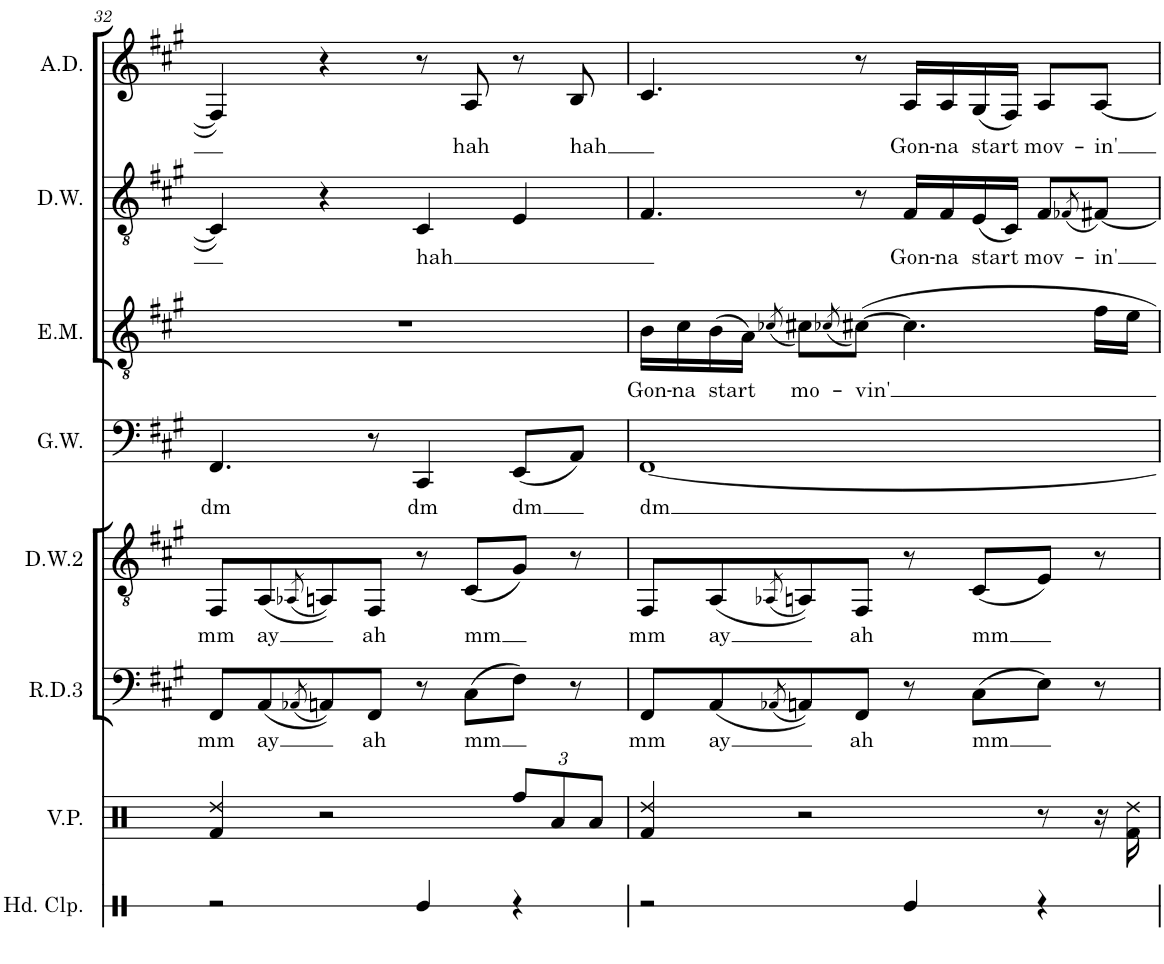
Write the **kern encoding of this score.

**kern	**text	**kern	**text	**kern	**text	**kern	**text	**kern	**text	**kern	**text
*part6	*part6	*part5	*part5	*part4	*part4	*part3	*part3	*part2	*part2	*part1	*part1
*staff6	*staff6	*staff5	*staff5	*staff4	*staff4	*staff3	*staff3	*staff2	*staff2	*staff1	*staff1
*I"Rocky DeMayo 3	*	*I"Daniel Wood 2	*	*I"Gary Warren	*	*I"Elijah Morman	*	*I"Daniel Wood	*	*I"Ayana Diaz	*
*I'R.D.3	*	*I'D.W.2	*	*I'G.W.	*	*I'E.M.	*	*I'D.W.	*	*I'A.D.	*
!!LO:PB:g=z
*clefF4	*	*clefGv2	*	*clefF4	*	*clefGv2	*	*clefGv2	*	*clefG2	*
*k[f#c#g#]	*	*k[f#c#g#]	*	*k[f#c#g#]	*	*k[f#c#g#]	*	*k[f#c#g#]	*	*k[f#c#g#]	*
*M4/4	*	*M4/4	*	*M4/4	*	*M4/4	*	*M4/4	*	*M4/4	*
=32	=32	=32	=32	=32	=32	=32	=32	=32	=32	=32	=32
!	!LO:LY:b	!	!LO:LY:b	!	!LO:LY:b	!	!	!	!	!	!
8FF#/L	mm	8FF#/L	mm	4.FF#/	dm	1r	.	4C#/]	.	4F#/]	.
!	!LO:LY:b	!	!LO:LY:b	!	!	!	!	!	!	!	!
(8AA/	ay	(8AA/	ay	.	.	.	.	.	.	.	.
(8qAA-X/	.	(8qAA-X/	.	.	.	.	.	.	.	.	.
8AAn/))	.	8AAn/))	.	.	.	.	.	4r	.	4r	.
!	!LO:LY:b	!	!LO:LY:b	!	!	!	!	!	!	!	!
8FF#/J	ah	8FF#/J	ah	8r	.	.	.	.	.	.	.
!	!	!	!	!	!LO:LY:b	!	!	!	!LO:LY:b	!	!
8r	.	8r	.	4CC#/	dm	.	.	4C#/	hah	8r	.
!	!LO:LY:b	!	!LO:LY:b	!	!	!	!	!	!	!	!LO:LY:b
(8C#\L	mm	(8C#/L	mm	.	.	.	.	.	.	8A/	hah
!	!	!	!	!	!LO:LY:b	!	!	!	!	!	!
8F#\J)	.	8G#/J)	.	(8EE/L	dm	.	.	4E/	.	8r	.
!	!	!	!	!	!	!	!	!	!	!	!LO:LY:b
8r	.	8r	.	8AA/J)	.	.	.	.	.	8B/	hah
=33	=33	=33	=33	=33	=33	=33	=33	=33	=33	=33	=33
!	!LO:LY:b	!	!LO:LY:b	!	!LO:LY:b	!	!LO:LY:b	!	!	!	!
8FF#/L	mm	8FF#/L	mm	[1FF#	dm	16B\LL	Gon-	4.F#/	.	4.c#/	.
!	!	!	!	!	!	!	!LO:LY:b	!	!	!	!
.	.	.	.	.	.	16c#\	-na	.	.	.	.
!	!LO:LY:b	!	!LO:LY:b	!	!	!	!LO:LY:b	!	!	!	!
(8AA/	ay	(8AA/	ay	.	.	(16B\	start	.	.	.	.
.	.	.	.	.	.	16A\JJ)	.	.	.	.	.
(8qAA-X/	.	(8qAA-X/	.	.	.	(8qc-X/	.	.	.	.	.
!	!	!	!	!	!	!	!LO:LY:b	!	!	!	!
8AAn/))	.	8AAn/))	.	.	.	8c#X\L)	mo-	.	.	.	.
.	.	.	.	.	.	(8qc-X/	.	.	.	.	.
!	!LO:LY:b	!	!LO:LY:b	!	!	!	!LO:LY:b	!	!	!	!
8FF#/J	ah	8FF#/J	ah	.	.	[8c#X\J)	-vin'	8r	.	8r	.
!	!	!	!	!	!	!	!	!	!LO:LY:b	!	!LO:LY:b
8r	.	8r	.	.	.	4.c#\]	.	16F#/LL	Gon-	16A/LL	Gon-
!	!	!	!	!	!	!	!	!	!LO:LY:b	!	!LO:LY:b
.	.	.	.	.	.	.	.	16F#/	-na	16A/	-na
!	!LO:LY:b	!	!LO:LY:b	!	!	!	!	!	!LO:LY:b	!	!LO:LY:b
(8C#\L	mm	(8C#/L	mm	.	.	.	.	(16E/	start	(16G#/	start
.	.	.	.	.	.	.	.	16C#/JJ)	.	16F#/JJ)	.
!	!	!	!	!	!	!	!	!	!LO:LY:b	!	!LO:LY:b
8E\J)	.	8E/J)	.	.	.	.	.	8F#/L	mov-	8A/L	mov-
.	.	.	.	.	.	.	.	(8qF-X/	.	.	.
!	!	!	!	!	!	!	!	!	!LO:LY:b	!	!LO:LY:b
8r	.	8r	.	.	.	16f#\LL	.	[8F#X/J)	-in'	[8A/J	-in'
.	.	.	.	.	.	16e\JJ	.	.	.	.	.
=	=	=	=	=	=	=	=	=	=	=	=
*-	*-	*-	*-	*-	*-	*-	*-	*-	*-	*-	*-
